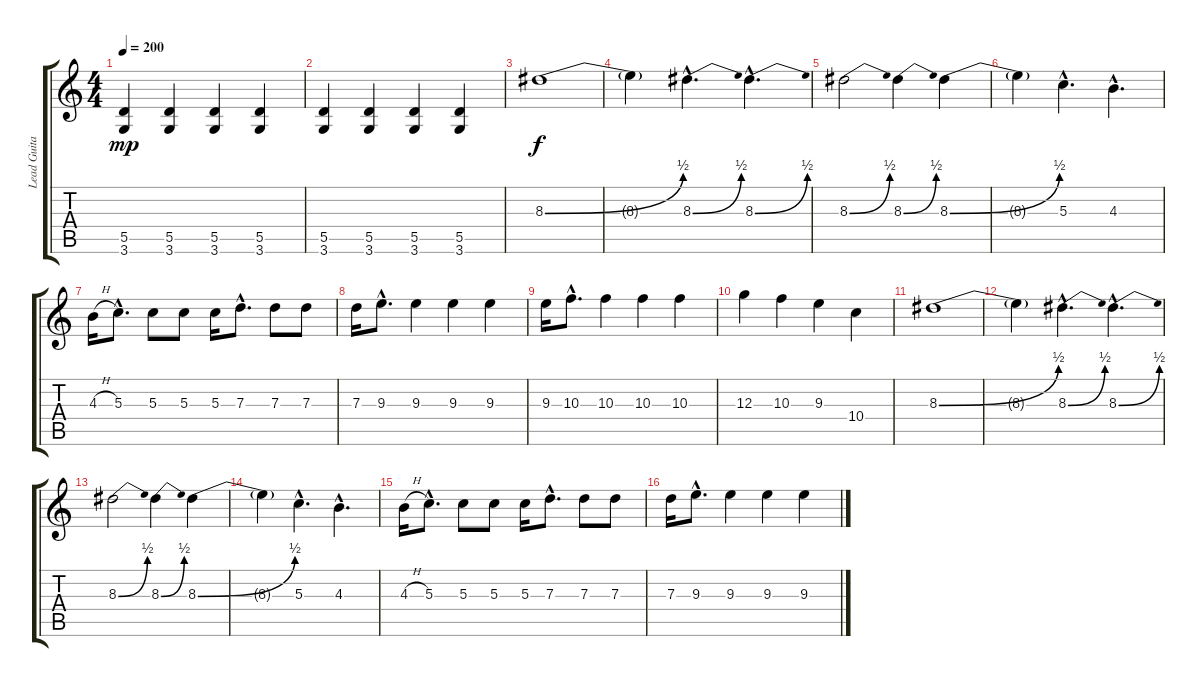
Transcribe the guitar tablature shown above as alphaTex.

\track ("Lead Guitar" "Lead Guita") {instrument overdrivenguitar}
\staff {score tabs}
\tuning (E4 B3 G3 D3 A2 E2) {hide}
\ts (4 4)
\tempo 200
\clef g2
\ks c
(5.5 3.6).4{dy mp} (5.5 3.6).4 (5.5 3.6).4 (5.5 3.6).4 |
(5.5 3.6).4 (5.5 3.6).4 (5.5 3.6).4 (5.5 3.6).4 |
8.3{be (bend 0 0 60 2)}.1{dy f} |
8.3{t}.4 8.3{be (bend 0 0 60 2) hac}.4{d} 8.3{be (bend 0 0 60 2) hac}.4{d} |
8.3{be (bend 0 0 60 2)}.2 8.3{be (bend 0 0 60 2)}.4 8.3{be (bend 0 0 60 2)}.4 |
8.3{t}.4 5.3{hac}.4{d} 4.3{hac}.4{d} |
4.3{h}.16 5.3{hac}.8{d} 5.3.8 5.3.8 5.3.16 7.3{hac}.8{d} 7.3.8 7.3.8 |
7.3.16 9.3{hac}.8{d} 9.3.4 9.3.4 9.3.4 |
9.3.16 10.3{hac}.8{d} 10.3.4 10.3.4 10.3.4 |
12.3.4 10.3.4 9.3.4 10.4.4 |
8.3{be (bend 0 0 60 2)}.1 |
8.3{t}.4 8.3{be (bend 0 0 60 2) hac}.4{d} 8.3{be (bend 0 0 60 2) hac}.4{d} |
8.3{be (bend 0 0 60 2)}.2 8.3{be (bend 0 0 60 2)}.4 8.3{be (bend 0 0 60 2)}.4 |
8.3{t}.4 5.3{hac}.4{d} 4.3{hac}.4{d} |
4.3{h}.16 5.3{hac}.8{d} 5.3.8 5.3.8 5.3.16 7.3{hac}.8{d} 7.3.8 7.3.8 |
7.3.16 9.3{hac}.8{d} 9.3.4 9.3.4 9.3.4
